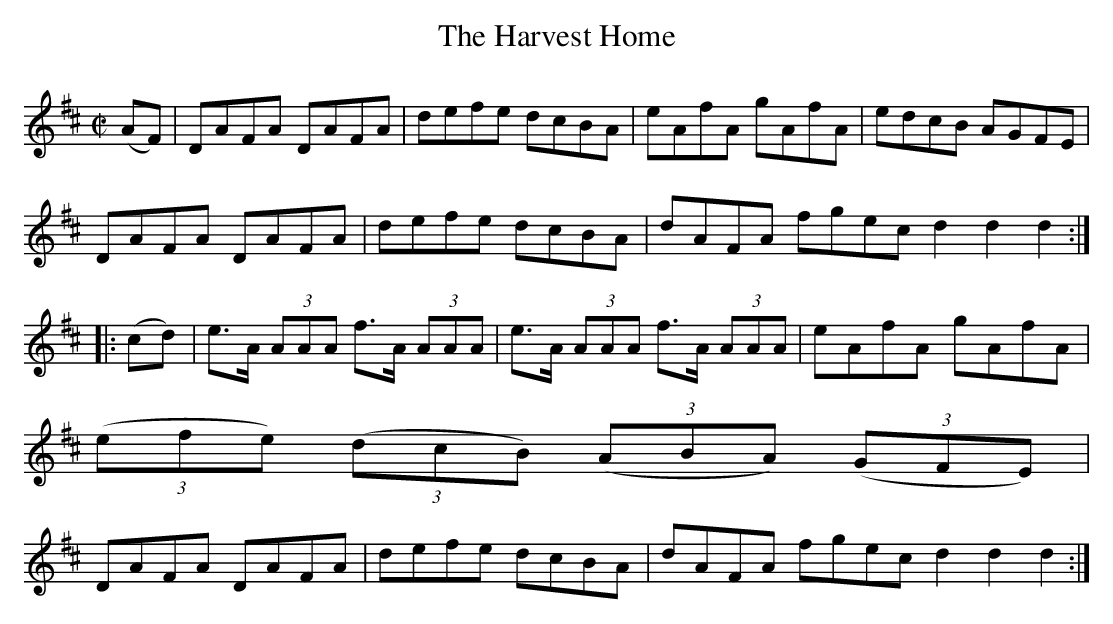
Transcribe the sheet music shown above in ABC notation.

X:1
T: The Harvest Home
M: C|
L: 1/8
K: D
(AF)|DAFA DAFA|defe dcBA|eAfA gAfA|edcB AGFE|
DAFA DAFA|defe dcBA|dAFA fgec d2 d2 d2:|
|:(cd)|e>A (3AAA f>A (3AAA|e>A (3AAA f>A (3AAA|eAfA gAfA|
(3(efe) (3(dcB) (3(ABA) (3(GFE)|
DAFA DAFA|defe dcBA|dAFA fgec d2 d2 d2:|
